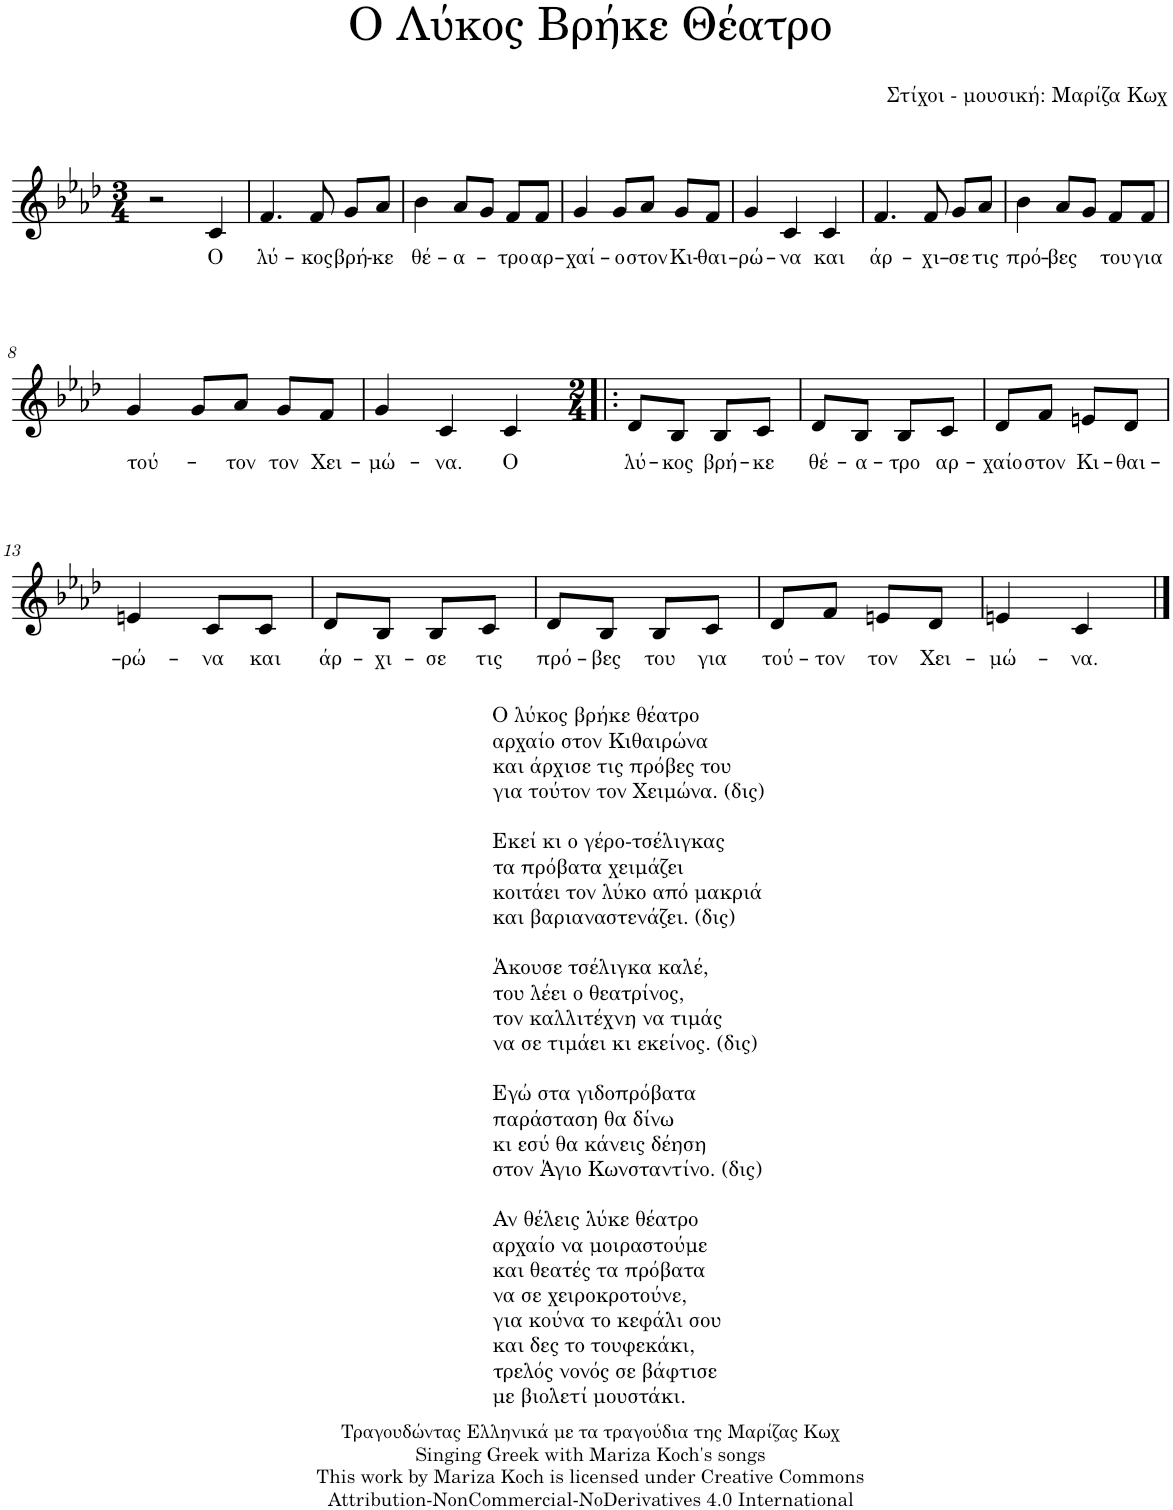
**kern	**text
*part1	*part1
*staff1	*staff1
*I"Piano	*
*I'Pno.	*
*clefG2	*
*k[b-e-a-d-]	*
*M3/4	*
=1	=1
2r	.
!	!LO:LY:b
4c/	Ο
=2	=2
!	!LO:LY:b
4.f/	λύ-
!	!LO:LY:b
8f/	-κος
!	!LO:LY:b
8g/L	βρή-
!	!LO:LY:b
8a-/J	-κε
=3	=3
!	!LO:LY:b
4b-\	θέ-
!	!LO:LY:b
8a-/L	-α-
8g/J	.
!	!LO:LY:b
8f/L	-τρο
!	!LO:LY:b
8f/J	αρ-
=4	=4
!	!LO:LY:b
4g/	-χαί-
!	!LO:LY:b
8g/L	-ο
!	!LO:LY:b
8a-/J	στον
!	!LO:LY:b
8g/L	Κι-
!	!LO:LY:b
8f/J	-θαι-
=5	=5
!	!LO:LY:b
4g/	-ρώ-
!	!LO:LY:b
4c/	-να
!	!LO:LY:b
4c/	και
=6	=6
!	!LO:LY:b
4.f/	άρ-
!	!LO:LY:b
8f/	-χι-
!	!LO:LY:b
8g/L	-σε
!	!LO:LY:b
8a-/J	τις
=7	=7
!	!LO:LY:b
4b-\	πρό-
!	!LO:LY:b
8a-/L	-βες
8g/J	.
!	!LO:LY:b
8f/L	του
!	!LO:LY:b
8f/J	για
!!LO:LB:g=z
=8	=8
!	!LO:LY:b
4g/	τού-
8g/L	.
!	!LO:LY:b
8a-/J	-τον
!	!LO:LY:b
8g/L	τον
!	!LO:LY:b
8f/J	Χει-
=9	=9
!	!LO:LY:b
4g/	-μώ-
!	!LO:LY:b
4c/	-να.
!	!LO:LY:b
4c/	Ο
=10!|:	=10!|:
*M2/4	*
!	!LO:LY:b
8d-/L	λύ-
!	!LO:LY:b
8B-/J	-κος
!	!LO:LY:b
8B-/L	βρή-
!	!LO:LY:b
8c/J	-κε
=11	=11
!	!LO:LY:b
8d-/L	θέ-
!	!LO:LY:b
8B-/J	-α-
!	!LO:LY:b
8B-/L	-τρο
!	!LO:LY:b
8c/J	αρ-
=12	=12
!	!LO:LY:b
8d-/L	-χαίο
!	!LO:LY:b
8f/J	στον
!	!LO:LY:b
8en/L	Κι-
!	!LO:LY:b
8d-/J	-θαι-
!!LO:LB:g=z
=13	=13
!	!LO:LY:b
4en/	-ρώ-
!	!LO:LY:b
8c/L	-να
!	!LO:LY:b
8c/J	και
=14	=14
!	!LO:LY:b
8d-/L	άρ-
!	!LO:LY:b
8B-/J	-χι-
!	!LO:LY:b
8B-/L	-σε
!	!LO:LY:b
8c/J	τις
=15	=15
!	!LO:LY:b
8d-/L	πρό-
!	!LO:LY:b
8B-/J	-βες
!	!LO:LY:b
8B-/L	του
!	!LO:LY:b
8c/J	για
=16	=16
!	!LO:LY:b
8d-/L	τού-
!	!LO:LY:b
8f/J	-τον
!	!LO:LY:b
8en/L	τον
!	!LO:LY:b
8d-/J	Χει-
=17	=17
!	!LO:LY:b
4en/	-μώ-
!LO:TX:b:t=Ο λύκος βρήκε θέατρο	!
!LO:TX:b:t=αρχαίο στον Κιθαιρώνα	!
!LO:TX:b:t=και άρχισε τις πρόβες του	!
!LO:TX:b:t=για τούτον τον Χειμώνα. (δις)	!
!LO:TX:b:t=Εκεί κι ο γέρο-τσέλιγκας	!
!LO:TX:b:t=τα πρόβατα χειμάζει	!
!LO:TX:b:t=κοιτάει τον λύκο από μακριά	!
!LO:TX:b:t=και βαριαναστενάζει. (δις)	!
!LO:TX:b:t=Άκουσε τσέλιγκα καλέ,	!
!LO:TX:b:t=του λέει ο θεατρίνος,	!
!LO:TX:b:t=τον καλλιτέχνη να τιμάς	!
!LO:TX:b:t=να σε τιμάει κι εκείνος. (δις)	!
!LO:TX:b:t=Εγώ στα γιδοπρόβατα	!
!LO:TX:b:t=παράσταση θα δίνω	!
!LO:TX:b:t=κι εσύ θα κάνεις δέηση	!
!LO:TX:b:t=στον Άγιο Κωνσταντίνο. (δις)	!
!LO:TX:b:t=Αν θέλεις λύκε θέατρο	!
!LO:TX:b:t=αρχαίο να μοιραστούμε	!
!LO:TX:b:t=και θεατές τα πρόβατα	!
!LO:TX:b:t=να σε χειροκροτούνε,	!
!LO:TX:b:t=για κούνα το κεφάλι σου	!
!LO:TX:b:t=και δες το τουφεκάκι,	!
!LO:TX:b:t=τρελός νονός σε βάφτισε	!
!LO:TX:b:t=με βιολετί μουστάκι.	!
!	!LO:LY:b
4c/	-να.
==	==
*-	*-
